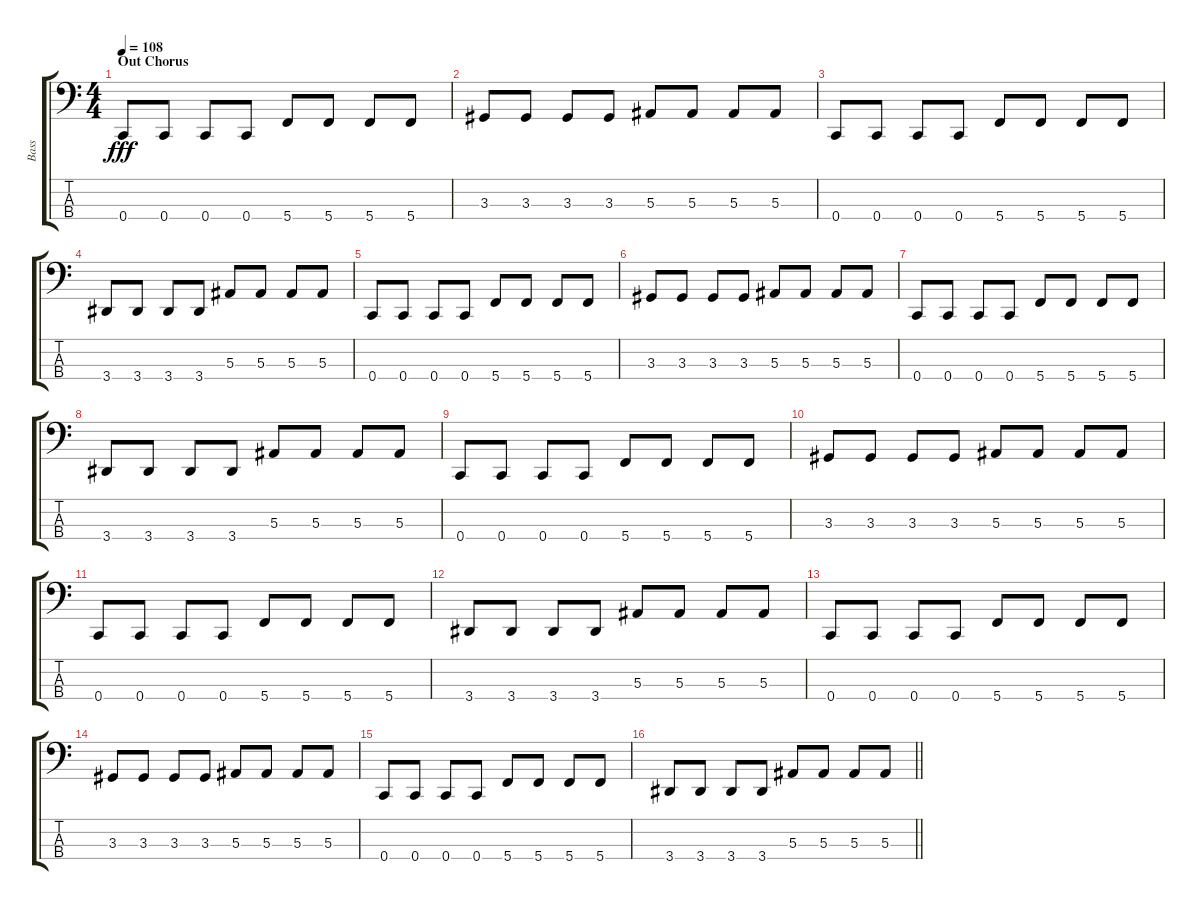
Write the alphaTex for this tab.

\track ("Bass" "Bass") {instrument electricbasspick}
\staff {score tabs}
\tuning (Eb2 Bb1 F1 C1) {hide}
\ts (4 4)
\section ("" "Out Chorus")
\tempo 108
\clef f4
\ks c
0.4.8{dy fff} 0.4.8 0.4.8 0.4.8 5.4.8 5.4.8 5.4.8 5.4.8 |
3.3.8 3.3.8 3.3.8 3.3.8 5.3.8 5.3.8 5.3.8 5.3.8 |
0.4.8 0.4.8 0.4.8 0.4.8 5.4.8 5.4.8 5.4.8 5.4.8 |
3.4.8 3.4.8 3.4.8 3.4.8 5.3.8 5.3.8 5.3.8 5.3.8 |
0.4.8 0.4.8 0.4.8 0.4.8 5.4.8 5.4.8 5.4.8 5.4.8 |
3.3.8 3.3.8 3.3.8 3.3.8 5.3.8 5.3.8 5.3.8 5.3.8 |
0.4.8 0.4.8 0.4.8 0.4.8 5.4.8 5.4.8 5.4.8 5.4.8 |
3.4.8 3.4.8 3.4.8 3.4.8 5.3.8 5.3.8 5.3.8 5.3.8 |
0.4.8 0.4.8 0.4.8 0.4.8 5.4.8 5.4.8 5.4.8 5.4.8 |
3.3.8 3.3.8 3.3.8 3.3.8 5.3.8 5.3.8 5.3.8 5.3.8 |
0.4.8 0.4.8 0.4.8 0.4.8 5.4.8 5.4.8 5.4.8 5.4.8 |
3.4.8 3.4.8 3.4.8 3.4.8 5.3.8 5.3.8 5.3.8 5.3.8 |
0.4.8 0.4.8 0.4.8 0.4.8 5.4.8 5.4.8 5.4.8 5.4.8 |
3.3.8 3.3.8 3.3.8 3.3.8 5.3.8 5.3.8 5.3.8 5.3.8 |
0.4.8 0.4.8 0.4.8 0.4.8 5.4.8 5.4.8 5.4.8 5.4.8 |
\barLineRight lightlight
3.4.8 3.4.8 3.4.8 3.4.8 5.3.8 5.3.8 5.3.8 5.3.8
